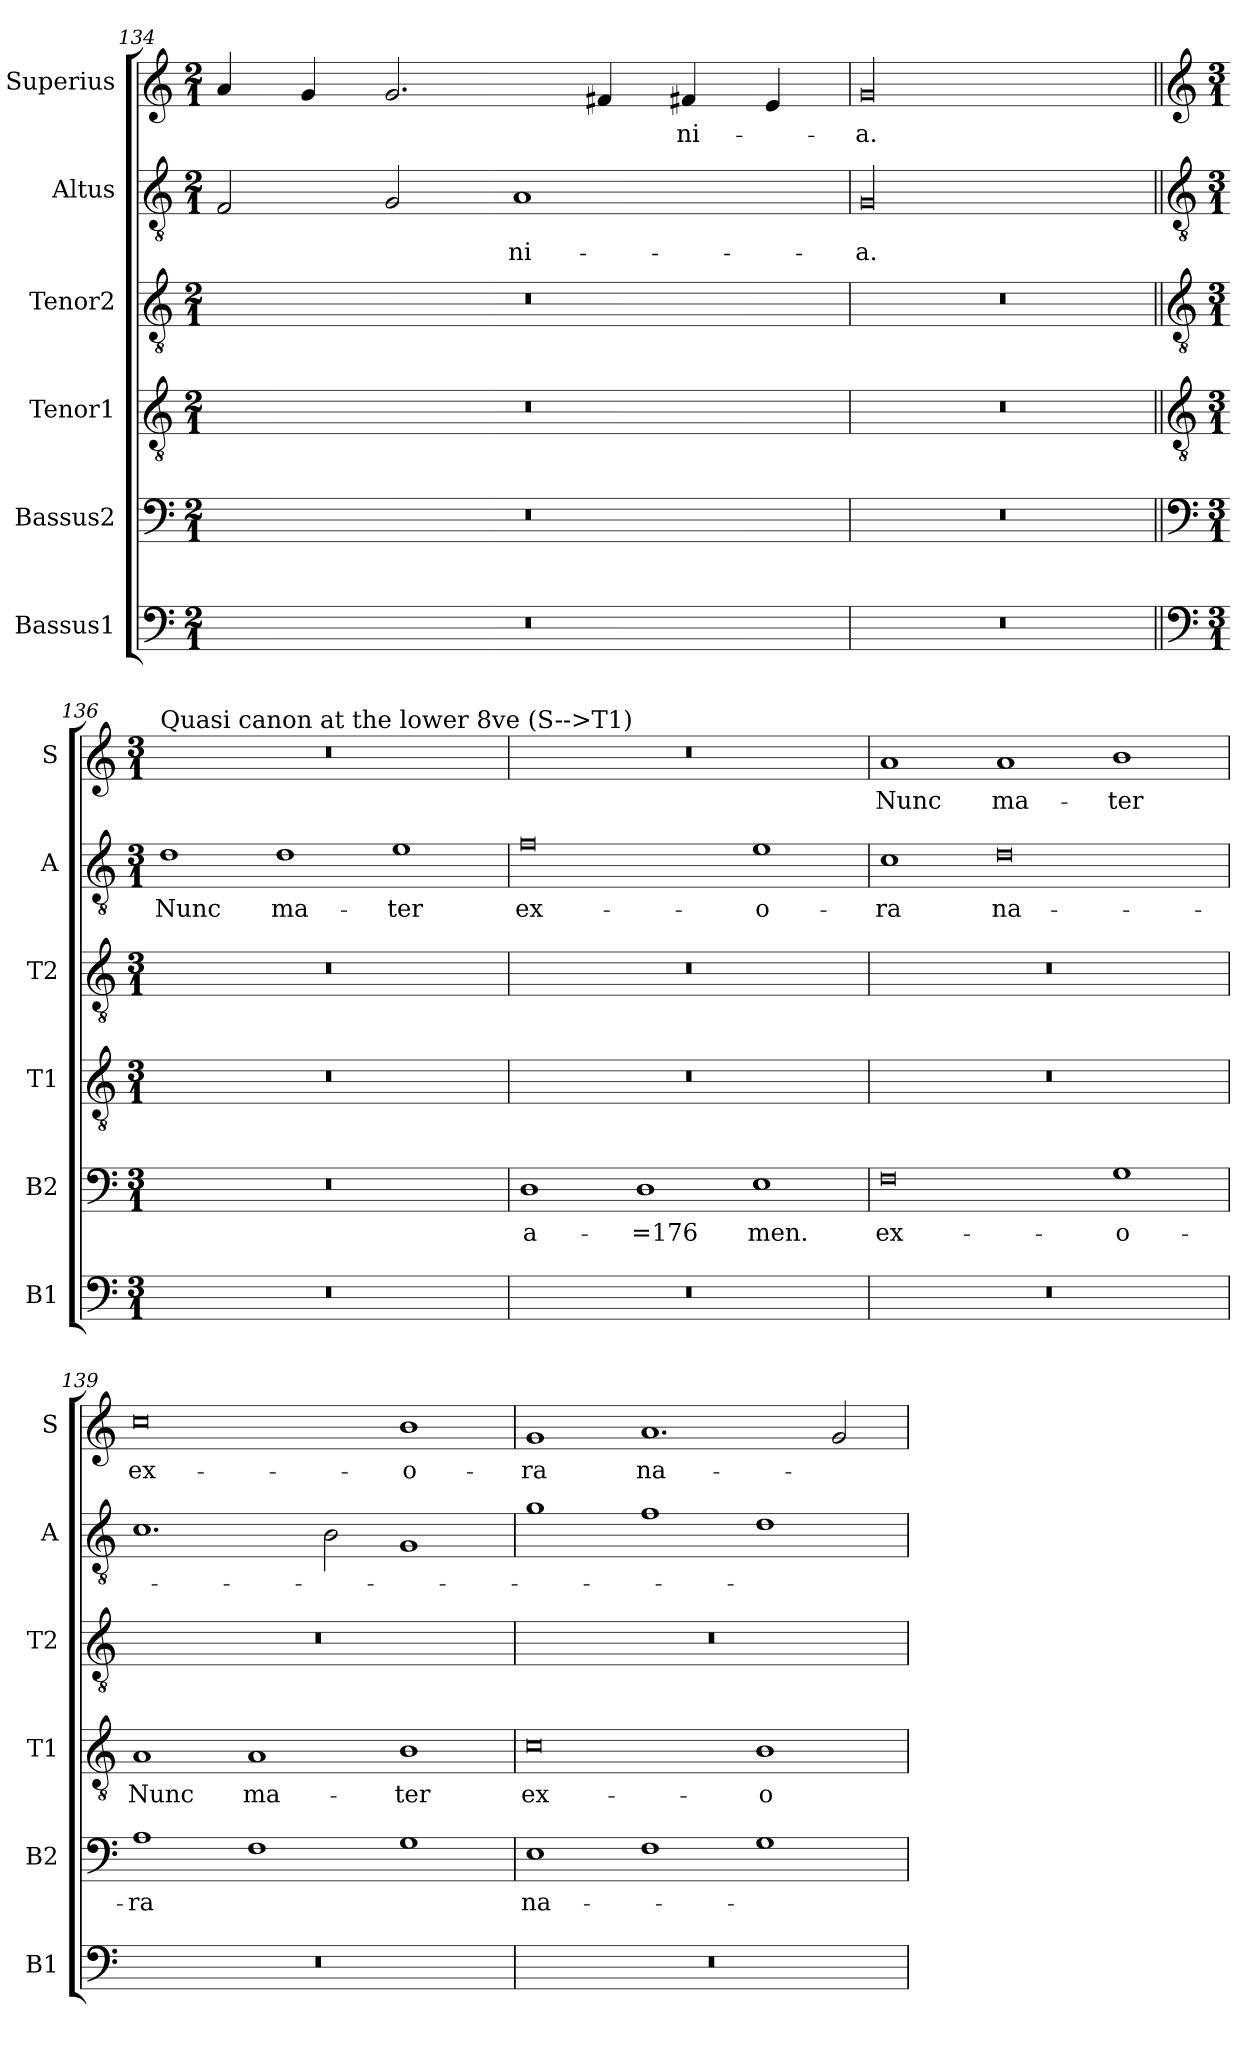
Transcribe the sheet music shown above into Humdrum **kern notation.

**kern	**kern	**text	**kern	**text	**kern	**kern	**text	**kern	**text
*part6	*part5	*part5	*part4	*part4	*part3	*part2	*part2	*part1	*part1
*staff6	*staff5	*staff5	*staff4	*staff4	*staff3	*staff2	*staff2	*staff1	*staff1
*I"Bassus1	*I"Bassus2	*	*I"Tenor1	*	*I"Tenor2	*I"Altus	*	*I"Superius	*
*I'B1	*I'B2	*	*I'T1	*	*I'T2	*I'A	*	*I'S	*
*clefF4	*clefF4	*	*clefGv2	*	*clefGv2	*clefGv2	*	*clefG2	*
*k[]	*k[]	*	*k[]	*	*k[]	*k[]	*	*k[]	*
*M2/1	*M2/1	*	*M2/1	*	*M2/1	*M2/1	*	*M2/1	*
=134	=134	=134	=134	=134	=134	=134	=134	=134	=134
0r	0r	.	0r	.	0r	2F/	.	4a/	.
.	.	.	.	.	.	.	.	4g/	.
.	.	.	.	.	.	2G/	.	2.g/	.
.	.	.	.	.	.	1A	-ni-	.	.
.	.	.	.	.	.	.	.	4f#X/	.
.	.	.	.	.	.	.	.	4f#X/	-ni-
.	.	.	.	.	.	.	.	4e/	.
=135	=135	=135	=135	=135	=135	=135	=135	=135	=135
!	!	!	!	!	!	!LO:N:vis=00	!	!LO:N:vis=00	!
0r	0r	.	0r	.	0r	0G	-a.	0g	-a.
!!LO:LB:g=z
=136||	=136||	=136||	=136||	=136||	=136||	=136||	=136||	=136||	=136||
*clefF4	*clefF4	*	*clefGv2	*	*clefGv2	*clefGv2	*	*clefG2	*
*k[]	*k[]	*	*k[]	*	*k[]	*k[]	*	*k[]	*
*M3/1	*M3/1	*	*M3/1	*	*M3/1	*M3/1	*	*M3/1	*
!	!	!	!	!	!	!	!	!LO:TX:a:t=Quasi canon at the lower 8ve (S-->T1)	!
0.r	0.r	.	0.r	.	0.r	1d	Nunc	0.r	.
.	.	.	.	.	.	1d	ma-	.	.
.	.	.	.	.	.	1e	-ter	.	.
=137	=137	=137	=137	=137	=137	=137	=137	=137	=137
0.r	1D	a-	0.r	.	0.r	0f	ex-	0.r	.
.	1D	=176	.	.	.	.	.	.	.
.	1E	-men.	.	.	.	1e	-o-	.	.
=138	=138	=138	=138	=138	=138	=138	=138	=138	=138
0.r	0F	ex-	0.r	.	0.r	1c	-ra	1a	Nunc
.	.	.	.	.	.	0d	na-	1a	ma-
.	1G	-o-	.	.	.	.	.	1b	-ter
=139	=139	=139	=139	=139	=139	=139	=139	=139	=139
0.r	1A	-ra	1A	Nunc	0.r	1.c	.	0cc	ex-
.	1F	.	1A	ma-	.	.	.	.	.
.	.	.	.	.	.	2B\	.	.	.
.	1G	.	1B	-ter	.	1G	.	1b	-o-
=140	=140	=140	=140	=140	=140	=140	=140	=140	=140
0.r	1E	na-	0c	ex-	0.r	1g	.	1g	-ra
.	1F	.	.	.	.	1f	.	1.a	na-
.	1G	.	1B	-o-	.	1d	.	.	.
.	.	.	.	.	.	.	.	2g/	.
=	=	=	=	=	=	=	=	=	=
*-	*-	*-	*-	*-	*-	*-	*-	*-	*-
